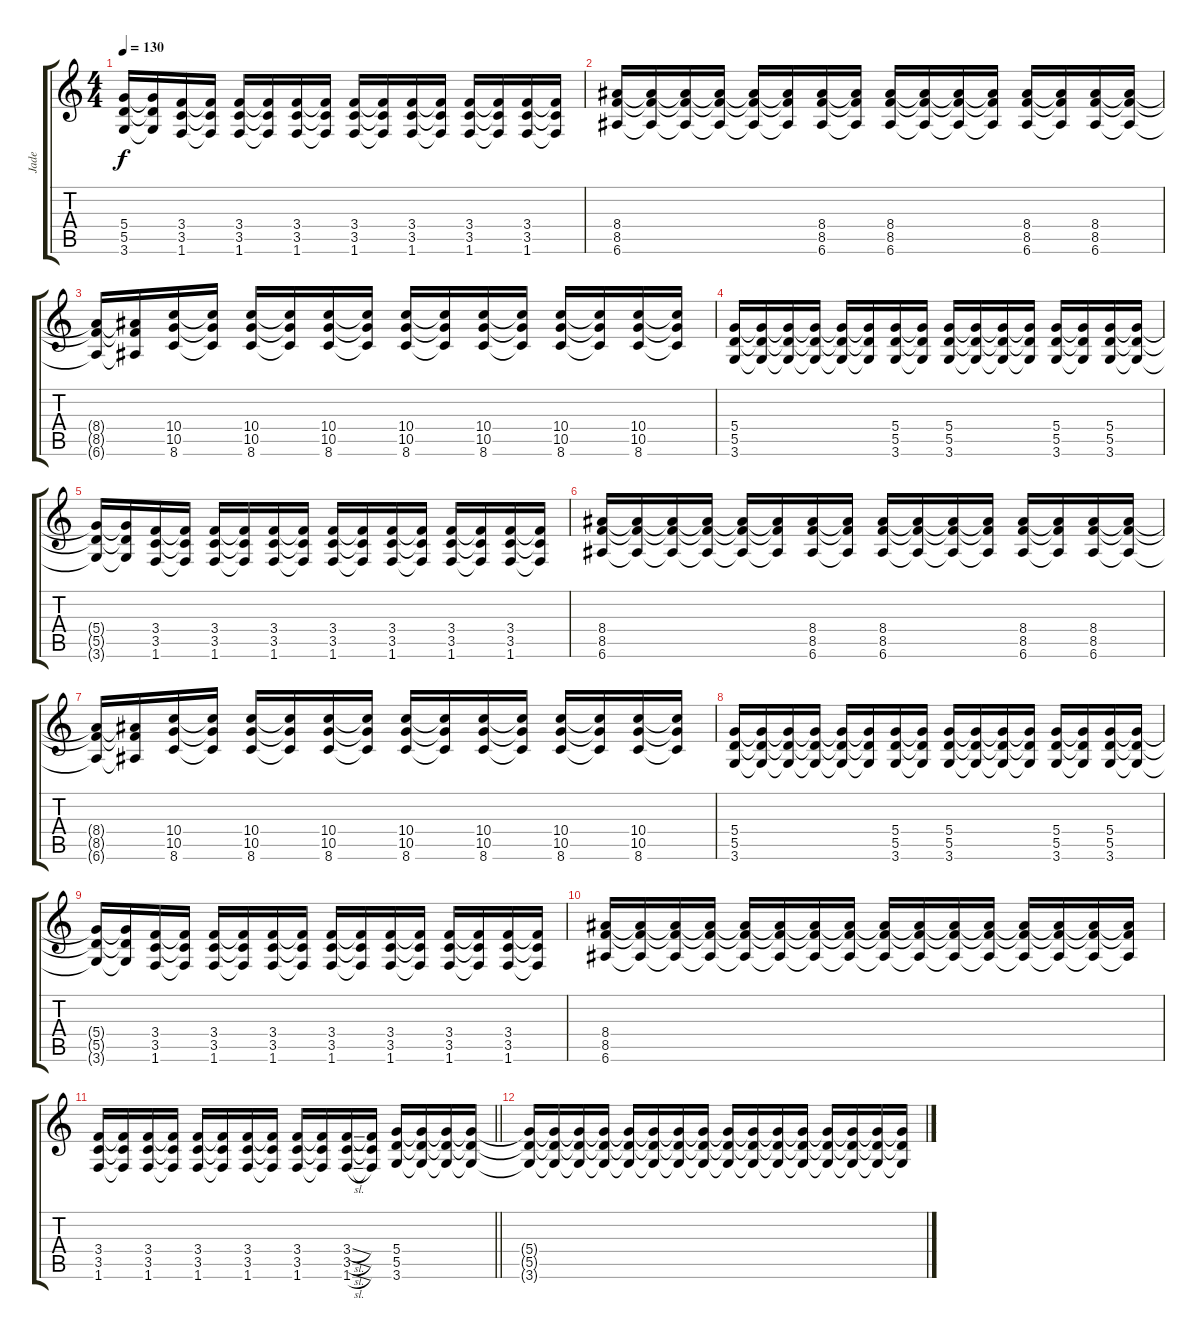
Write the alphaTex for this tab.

\track ("Jade" "Jade") {instrument electricguitarjazz}
\staff {score tabs}
\tuning (E4 B3 G3 D3 A2 E2) {hide}
\ts (4 4)
\tempo 130
\clef g2
\ks c
(5.4{t} 5.5{t} 3.6{t}).16{dy f} (5.4{t} 5.5{t} 3.6{t}).16 (3.4 3.5 1.6).16 (3.4{t} 3.5{t} 1.6{t}).16 (3.4 3.5 1.6).16 (3.4{t} 3.5{t} 1.6{t}).16 (3.4 3.5 1.6).16 (3.4{t} 3.5{t} 1.6{t}).16 (3.4 3.5 1.6).16 (3.4{t} 3.5{t} 1.6{t}).16 (3.4 3.5 1.6).16 (3.4{t} 3.5{t} 1.6{t}).16 (3.4 3.5 1.6).16 (3.4{t} 3.5{t} 1.6{t}).16 (3.4 3.5 1.6).16 (3.4{t} 3.5{t} 1.6{t}).16 |
(8.4 8.5 6.6).16 (8.4{t} 8.5{t} 6.6{t}).16 (8.4{t} 8.5{t} 6.6{t}).16 (8.4{t} 8.5{t} 6.6{t}).16 (8.4{t} 8.5{t} 6.6{t}).16 (8.4{t} 8.5{t} 6.6{t}).16 (8.4 8.5 6.6).16 (8.4{t} 8.5{t} 6.6{t}).16 (8.4 8.5 6.6).16 (8.4{t} 8.5{t} 6.6{t}).16 (8.4{t} 8.5{t} 6.6{t}).16 (8.4{t} 8.5{t} 6.6{t}).16 (8.4 8.5 6.6).16 (8.4{t} 8.5{t} 6.6{t}).16 (8.4 8.5 6.6).16 (8.4{t} 8.5{t} 6.6{t}).16 |
(8.4{t} 8.5{t} 6.6{t}).16 (8.4{t} 8.5{t} 6.6{t}).16 (10.4 10.5 8.6).16 (10.4{t} 10.5{t} 8.6{t}).16 (10.4 10.5 8.6).16 (10.4{t} 10.5{t} 8.6{t}).16 (10.4 10.5 8.6).16 (10.4{t} 10.5{t} 8.6{t}).16 (10.4 10.5 8.6).16 (10.4{t} 10.5{t} 8.6{t}).16 (10.4 10.5 8.6).16 (10.4{t} 10.5{t} 8.6{t}).16 (10.4 10.5 8.6).16 (10.4{t} 10.5{t} 8.6{t}).16 (10.4 10.5 8.6).16 (10.4{t} 10.5{t} 8.6{t}).16 |
(5.4 5.5 3.6).16 (5.4{t} 5.5{t} 3.6{t}).16 (5.4{t} 5.5{t} 3.6{t}).16 (5.4{t} 5.5{t} 3.6{t}).16 (5.4{t} 5.5{t} 3.6{t}).16 (5.4{t} 5.5{t} 3.6{t}).16 (5.4 5.5 3.6).16 (5.4{t} 5.5{t} 3.6{t}).16 (5.4 5.5 3.6).16 (5.4{t} 5.5{t} 3.6{t}).16 (5.4{t} 5.5{t} 3.6{t}).16 (5.4{t} 5.5{t} 3.6{t}).16 (5.4 5.5 3.6).16 (5.4{t} 5.5{t} 3.6{t}).16 (5.4 5.5 3.6).16 (5.4{t} 5.5{t} 3.6{t}).16 |
(5.4{t} 5.5{t} 3.6{t}).16 (5.4{t} 5.5{t} 3.6{t}).16 (3.4 3.5 1.6).16 (3.4{t} 3.5{t} 1.6{t}).16 (3.4 3.5 1.6).16 (3.4{t} 3.5{t} 1.6{t}).16 (3.4 3.5 1.6).16 (3.4{t} 3.5{t} 1.6{t}).16 (3.4 3.5 1.6).16 (3.4{t} 3.5{t} 1.6{t}).16 (3.4 3.5 1.6).16 (3.4{t} 3.5{t} 1.6{t}).16 (3.4 3.5 1.6).16 (3.4{t} 3.5{t} 1.6{t}).16 (3.4 3.5 1.6).16 (3.4{t} 3.5{t} 1.6{t}).16 |
(8.4 8.5 6.6).16 (8.4{t} 8.5{t} 6.6{t}).16 (8.4{t} 8.5{t} 6.6{t}).16 (8.4{t} 8.5{t} 6.6{t}).16 (8.4{t} 8.5{t} 6.6{t}).16 (8.4{t} 8.5{t} 6.6{t}).16 (8.4 8.5 6.6).16 (8.4{t} 8.5{t} 6.6{t}).16 (8.4 8.5 6.6).16 (8.4{t} 8.5{t} 6.6{t}).16 (8.4{t} 8.5{t} 6.6{t}).16 (8.4{t} 8.5{t} 6.6{t}).16 (8.4 8.5 6.6).16 (8.4{t} 8.5{t} 6.6{t}).16 (8.4 8.5 6.6).16 (8.4{t} 8.5{t} 6.6{t}).16 |
(8.4{t} 8.5{t} 6.6{t}).16 (8.4{t} 8.5{t} 6.6{t}).16 (10.4 10.5 8.6).16 (10.4{t} 10.5{t} 8.6{t}).16 (10.4 10.5 8.6).16 (10.4{t} 10.5{t} 8.6{t}).16 (10.4 10.5 8.6).16 (10.4{t} 10.5{t} 8.6{t}).16 (10.4 10.5 8.6).16 (10.4{t} 10.5{t} 8.6{t}).16 (10.4 10.5 8.6).16 (10.4{t} 10.5{t} 8.6{t}).16 (10.4 10.5 8.6).16 (10.4{t} 10.5{t} 8.6{t}).16 (10.4 10.5 8.6).16 (10.4{t} 10.5{t} 8.6{t}).16 |
(5.4 5.5 3.6).16 (5.4{t} 5.5{t} 3.6{t}).16 (5.4{t} 5.5{t} 3.6{t}).16 (5.4{t} 5.5{t} 3.6{t}).16 (5.4{t} 5.5{t} 3.6{t}).16 (5.4{t} 5.5{t} 3.6{t}).16 (5.4 5.5 3.6).16 (5.4{t} 5.5{t} 3.6{t}).16 (5.4 5.5 3.6).16 (5.4{t} 5.5{t} 3.6{t}).16 (5.4{t} 5.5{t} 3.6{t}).16 (5.4{t} 5.5{t} 3.6{t}).16 (5.4 5.5 3.6).16 (5.4{t} 5.5{t} 3.6{t}).16 (5.4 5.5 3.6).16 (5.4{t} 5.5{t} 3.6{t}).16 |
(5.4{t} 5.5{t} 3.6{t}).16 (5.4{t} 5.5{t} 3.6{t}).16 (3.4 3.5 1.6).16 (3.4{t} 3.5{t} 1.6{t}).16 (3.4 3.5 1.6).16 (3.4{t} 3.5{t} 1.6{t}).16 (3.4 3.5 1.6).16 (3.4{t} 3.5{t} 1.6{t}).16 (3.4 3.5 1.6).16 (3.4{t} 3.5{t} 1.6{t}).16 (3.4 3.5 1.6).16 (3.4{t} 3.5{t} 1.6{t}).16 (3.4 3.5 1.6).16 (3.4{t} 3.5{t} 1.6{t}).16 (3.4 3.5 1.6).16 (3.4{t} 3.5{t} 1.6{t}).16 |
(8.4 8.5 6.6).16 (8.4{t} 8.5{t} 6.6{t}).16 (8.4{t} 8.5{t} 6.6{t}).16 (8.4{t} 8.5{t} 6.6{t}).16 (8.4{t} 8.5{t} 6.6{t}).16 (8.4{t} 8.5{t} 6.6{t}).16 (8.4{t} 8.5{t} 6.6{t}).16 (8.4{t} 8.5{t} 6.6{t}).16 (8.4{t} 8.5{t} 6.6{t}).16 (8.4{t} 8.5{t} 6.6{t}).16 (8.4{t} 8.5{t} 6.6{t}).16 (8.4{t} 8.5{t} 6.6{t}).16 (8.4{t} 8.5{t} 6.6{t}).16 (8.4{t} 8.5{t} 6.6{t}).16 (8.4{t} 8.5{t} 6.6{t}).16 (8.4{t} 8.5{t} 6.6{t}).16 |
\barLineRight lightlight
(3.4 3.5 1.6).16 (3.4{t} 3.5{t} 1.6{t}).16 (3.4 3.5 1.6).16 (3.4{t} 3.5{t} 1.6{t}).16 (3.4 3.5 1.6).16 (3.4{t} 3.5{t} 1.6{t}).16 (3.4 3.5 1.6).16 (3.4{t} 3.5{t} 1.6{t}).16 (3.4 3.5 1.6).16 (3.4{t} 3.5{t} 1.6{t}).16 (3.4{sl} 3.5{sl} 1.6{sl}).16 (3.4{t} 3.5{t} 1.6{t}).16 (5.4 5.5 3.6).16 (5.4{t} 5.5{t} 3.6{t}).16 (5.4{t} 5.5{t} 3.6{t}).16 (5.4{t} 5.5{t} 3.6{t}).16 |
(5.4{t} 5.5{t} 3.6{t}).16 (5.4{t} 5.5{t} 3.6{t}).16 (5.4{t} 5.5{t} 3.6{t}).16 (5.4{t} 5.5{t} 3.6{t}).16 (5.4{t} 5.5{t} 3.6{t}).16 (5.4{t} 5.5{t} 3.6{t}).16 (5.4{t} 5.5{t} 3.6{t}).16 (5.4{t} 5.5{t} 3.6{t}).16 (5.4{t} 5.5{t} 3.6{t}).16 (5.4{t} 5.5{t} 3.6{t}).16 (5.4{t} 5.5{t} 3.6{t}).16 (5.4{t} 5.5{t} 3.6{t}).16 (5.4{t} 5.5{t} 3.6{t}).16 (5.4{t} 5.5{t} 3.6{t}).16 (5.4{t} 5.5{t} 3.6{t}).16 (5.4{t} 5.5{t} 3.6{t}).16
